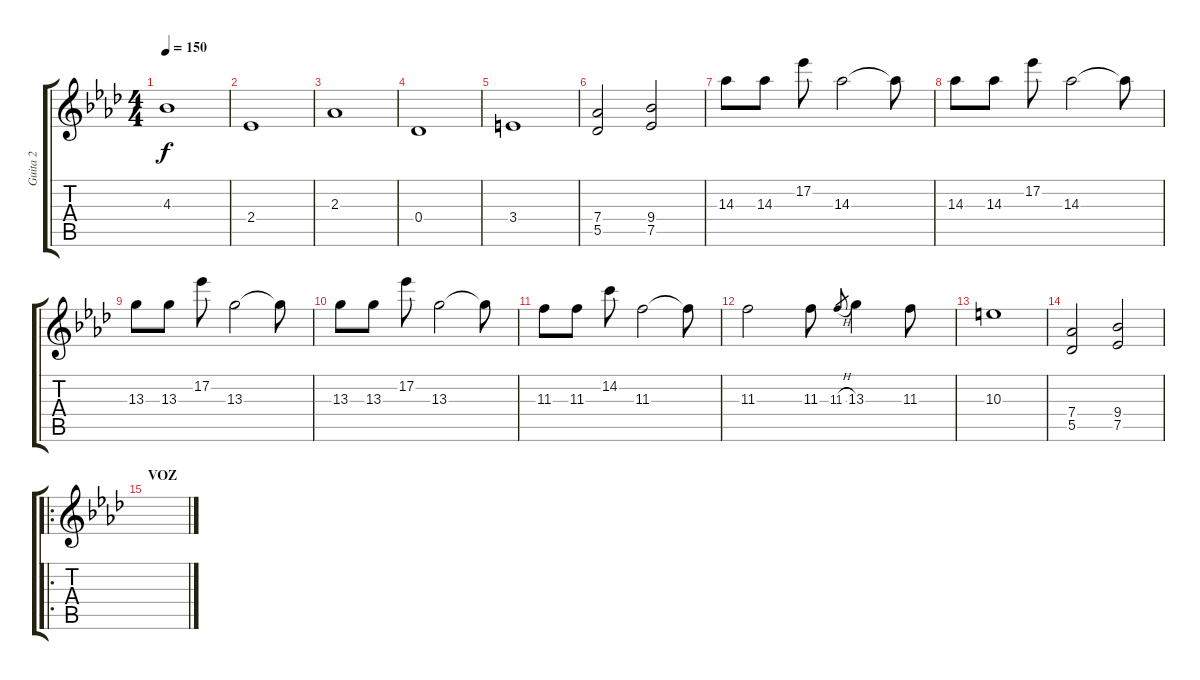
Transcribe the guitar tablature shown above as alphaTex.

\track ("Guita 2" "Guita 2") {instrument distortionguitar}
\staff {score tabs}
\tuning (Eb4 Bb3 Gb3 Db3 Ab2 Eb2) {hide}
\ts (4 4)
\tempo 150
\clef g2
\ks fminor
4.3.1{dy f} |
2.4.1 |
2.3.1 |
0.4.1 |
3.4.1 |
(7.4 5.5).2 (9.4 7.5).2 |
14.3.8 14.3.8 17.2.8 14.3.2 14.3{t}.8 |
14.3.8 14.3.8 17.2.8 14.3.2 14.3{t}.8 |
13.3.8 13.3.8 17.2.8 13.3.2 13.3{t}.8 |
13.3.8 13.3.8 17.2.8 13.3.2 13.3{t}.8 |
11.3.8 11.3.8 14.2.8 11.3.2 11.3{t}.8 |
11.3.2 11.3.8 11.3{h}.8{gr} 13.3.4 11.3.8 |
10.3.1 |
(7.4 5.5).2 (9.4 7.5).2 |
\ro
\section ("" "VOZ")
